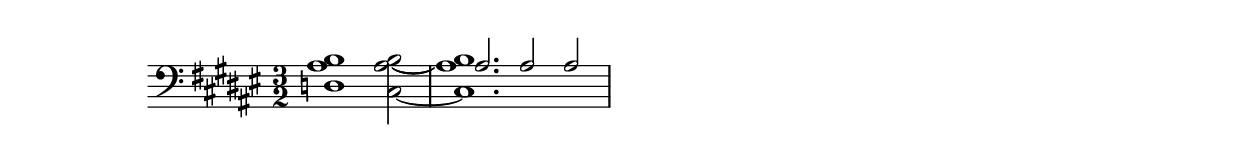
\version "2.12.2"
\header { }
\score {
\new Staff {
\key fis \major
\clef "bass"
<< % create LH staff; needs two simultaneous voices
\new Voice { % create LH voice one
\voiceOne 
\relative c { % start of LH voice one notes
\time 3/2 
s1. |
\once \override NoteColumn #'force-hshift = #1.5 ais'2 ais ais |
} % end of LH voice one notes
} % end of LH voice one
\new Voice { % create LH voice two
\voiceTwo
\relative c { % start of LH voice two notes
<d ais' b>1 <cis ais' b>2 ~ | <cis ais' b>1. |
} % end of LH voice two notes
} % end of LH voice two
>> % end of LH staff
} % end of single compound music expression
}